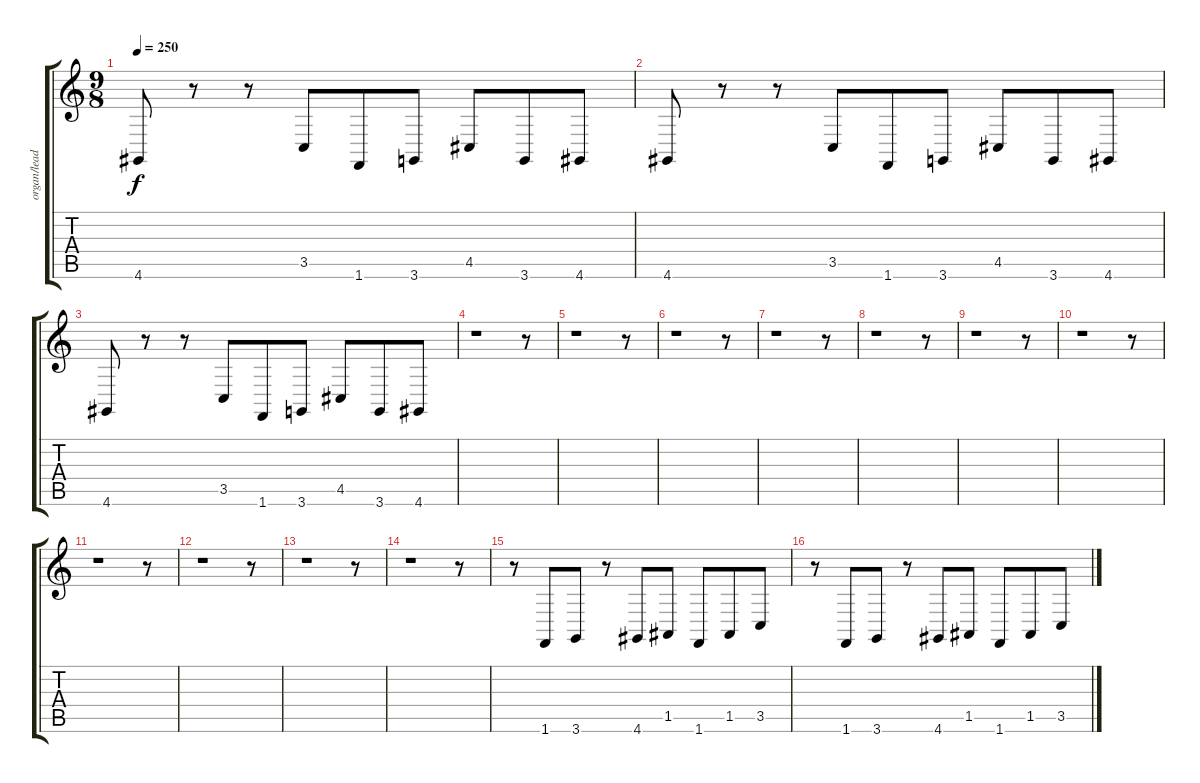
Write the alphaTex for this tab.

\track ("organ/lead guitar   " "organ/lead") {instrument percussiveorgan}
\staff {score tabs}
\tuning (E4 B3 G3 D3 A2 E2) {hide}
\ts (9 8)
\tempo 250
\clef g2
\ks c
4.6.8{dy f} r.8 r.8 3.5.8 1.6.8 3.6.8 4.5.8 3.6.8 4.6.8 |
4.6.8 r.8 r.8 3.5.8 1.6.8 3.6.8 4.5.8 3.6.8 4.6.8 |
4.6.8 r.8 r.8 3.5.8 1.6.8 3.6.8 4.5.8 3.6.8 4.6.8 |
r.1 r.8 |
r.1 r.8 |
r.1 r.8 |
r.1 r.8 |
r.1 r.8 |
r.1 r.8 |
r.1 r.8 |
r.1 r.8 |
r.1 r.8 |
r.1 r.8 |
r.1 r.8 |
r.8 1.6.8 3.6.8 r.8 4.6.8 1.5.8 1.6.8 1.5.8 3.5.8 |
r.8 1.6.8 3.6.8 r.8 4.6.8 1.5.8 1.6.8 1.5.8 3.5.8
